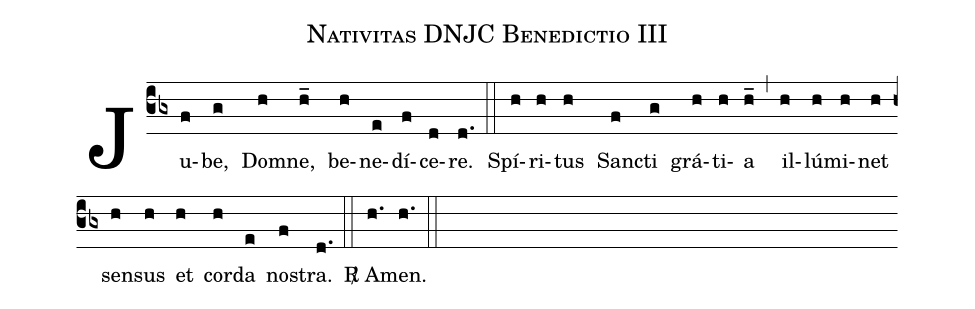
name:Nativitas DNJC Benedictio III;
%%
(cb3) Ju(f)be,(g) Dom(h)ne,(h_) be(h)ne(e)dí(f)ce(d)re.(d.) (::)
Spí(h)ri(h)tus(h) San(f)cti(g) grá(h)ti(h)a(h_) (,) il(h)lú(h)mi(h)net(h) sen(h)sus(h) et(h) cor(h)da(e) no(f)stra.(d.) (::)
<sp>R/</sp> A(h.)men.(h.) (::)
